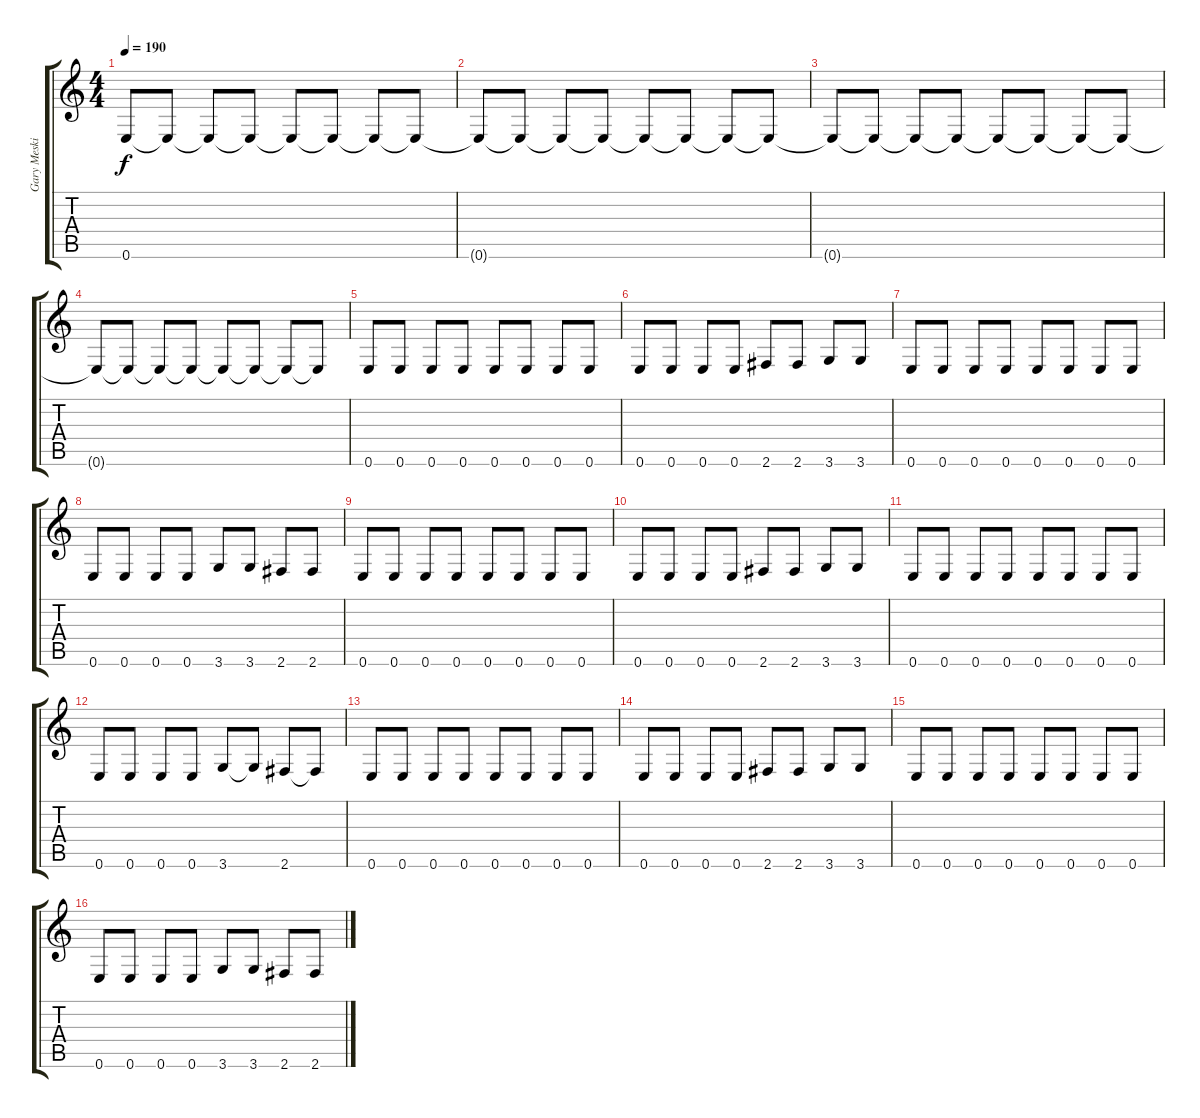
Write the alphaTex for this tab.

\track ("Gary Meskil" "Gary Meski") {instrument electricbasspick}
\staff {score tabs}
\tuning (E4 B3 G3 D3 A2 E2) {hide}
\ts (4 4)
\tempo 190
\clef g2
\ks c
0.6{t}.8{dy f} 0.6{t}.8 0.6{t}.8 0.6{t}.8 0.6{t}.8 0.6{t}.8 0.6{t}.8 0.6{t}.8 |
0.6{t}.8 0.6{t}.8 0.6{t}.8 0.6{t}.8 0.6{t}.8 0.6{t}.8 0.6{t}.8 0.6{t}.8 |
0.6{t}.8 0.6{t}.8 0.6{t}.8 0.6{t}.8 0.6{t}.8 0.6{t}.8 0.6{t}.8 0.6{t}.8 |
0.6{t}.8 0.6{t}.8 0.6{t}.8 0.6{t}.8 0.6{t}.8 0.6{t}.8 0.6{t}.8 0.6{t}.8 |
0.6.8 0.6.8 0.6.8 0.6.8 0.6.8 0.6.8 0.6.8 0.6.8 |
0.6.8 0.6.8 0.6.8 0.6.8 2.6.8 2.6.8 3.6.8 3.6.8 |
0.6.8 0.6.8 0.6.8 0.6.8 0.6.8 0.6.8 0.6.8 0.6.8 |
0.6.8 0.6.8 0.6.8 0.6.8 3.6.8 3.6.8 2.6.8 2.6.8 |
0.6.8 0.6.8 0.6.8 0.6.8 0.6.8 0.6.8 0.6.8 0.6.8 |
0.6.8 0.6.8 0.6.8 0.6.8 2.6.8 2.6.8 3.6.8 3.6.8 |
0.6.8 0.6.8 0.6.8 0.6.8 0.6.8 0.6.8 0.6.8 0.6.8 |
0.6.8 0.6.8 0.6.8 0.6.8 3.6.8 3.6{t}.8 2.6.8 2.6{t}.8 |
0.6.8 0.6.8 0.6.8 0.6.8 0.6.8 0.6.8 0.6.8 0.6.8 |
0.6.8 0.6.8 0.6.8 0.6.8 2.6.8 2.6.8 3.6.8 3.6.8 |
0.6.8 0.6.8 0.6.8 0.6.8 0.6.8 0.6.8 0.6.8 0.6.8 |
0.6.8 0.6.8 0.6.8 0.6.8 3.6.8 3.6.8 2.6.8 2.6.8
